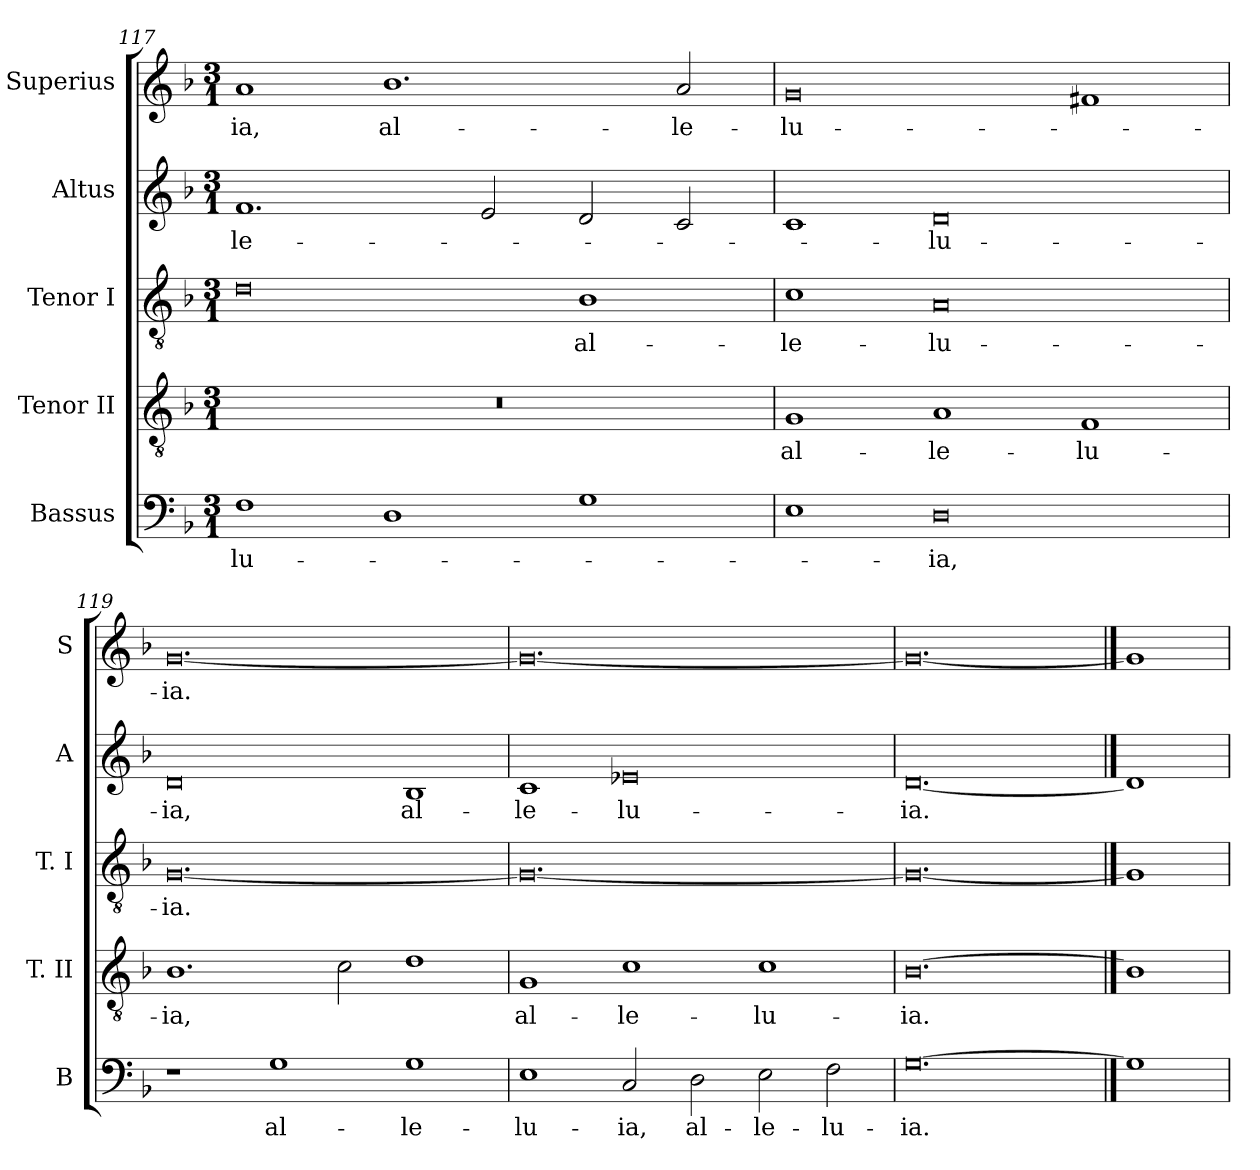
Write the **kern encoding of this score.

**kern	**text	**kern	**text	**kern	**text	**kern	**text	**kern	**text
*part5	*part5	*part4	*part4	*part3	*part3	*part2	*part2	*part1	*part1
*staff5	*staff5	*staff4	*staff4	*staff3	*staff3	*staff2	*staff2	*staff1	*staff1
*I"Bassus	*	*I"Tenor II	*	*I"Tenor I	*	*I"Altus	*	*I"Superius	*
*I'B	*	*I'T. II	*	*I'T. I	*	*I'A	*	*I'S	*
*clefF4	*	*clefGv2	*	*clefGv2	*	*clefG2	*	*clefG2	*
*k[b-]	*	*k[b-]	*	*k[b-]	*	*k[b-]	*	*k[b-]	*
*F:	*	*F:	*	*F:	*	*F:	*	*F:	*
*M3/1	*	*M3/1	*	*M3/1	*	*M3/1	*	*M3/1	*
=117	=117	=117	=117	=117	=117	=117	=117	=117	=117
1F	-lu-	1%3r	.	0d	.	1.f	-le-	1a	-ia,
1D	.	.	.	.	.	.	.	1.b-	al-
.	.	.	.	.	.	2e	.	.	.
1G	.	.	.	1B-	al-	2d	.	.	.
.	.	.	.	.	.	2c	.	2a	-le-
=118	=118	=118	=118	=118	=118	=118	=118	=118	=118
1E	.	1G	al-	1c	-le-	1c	.	0g	-lu-
0D	-ia,	1A	-le-	0A	-lu-	0d	-lu-	.	.
.	.	1F	-lu-	.	.	.	.	1f#X	.
=119	=119	=119	=119	=119	=119	=119	=119	=119	=119
1r	.	1.B-	-ia,	[0.G	-ia.	0d	-ia,	[0.g	-ia.
1G	al-	.	.	.	.	.	.	.	.
.	.	2c	.	.	.	.	.	.	.
1G	-le-	1d	.	.	.	1B-	al-	.	.
=120	=120	=120	=120	=120	=120	=120	=120	=120	=120
1E	-lu-	1G	al-	0.G_	.	1c	-le-	0.g_	.
2C	-ia,	1c	-le-	.	.	0e-X	-lu-	.	.
2D	al-	.	.	.	.	.	.	.	.
2E	-le-	1c	-lu-	.	.	.	.	.	.
2F	-lu-	.	.	.	.	.	.	.	.
=121	=121	=121	=121	=121	=121	=121	=121	=121	=121
[0.G	-ia.	[0.B-	-ia.	0.G_	.	[0.d	-ia.	0.g_	.
==122	==122	==122	==122	==122	==122	==122	==122	==122	==122
1G]	.	1B-]	.	1G]	.	1d]	.	1g]	.
=	=	=	=	=	=	=	=	=	=
*-	*-	*-	*-	*-	*-	*-	*-	*-	*-
